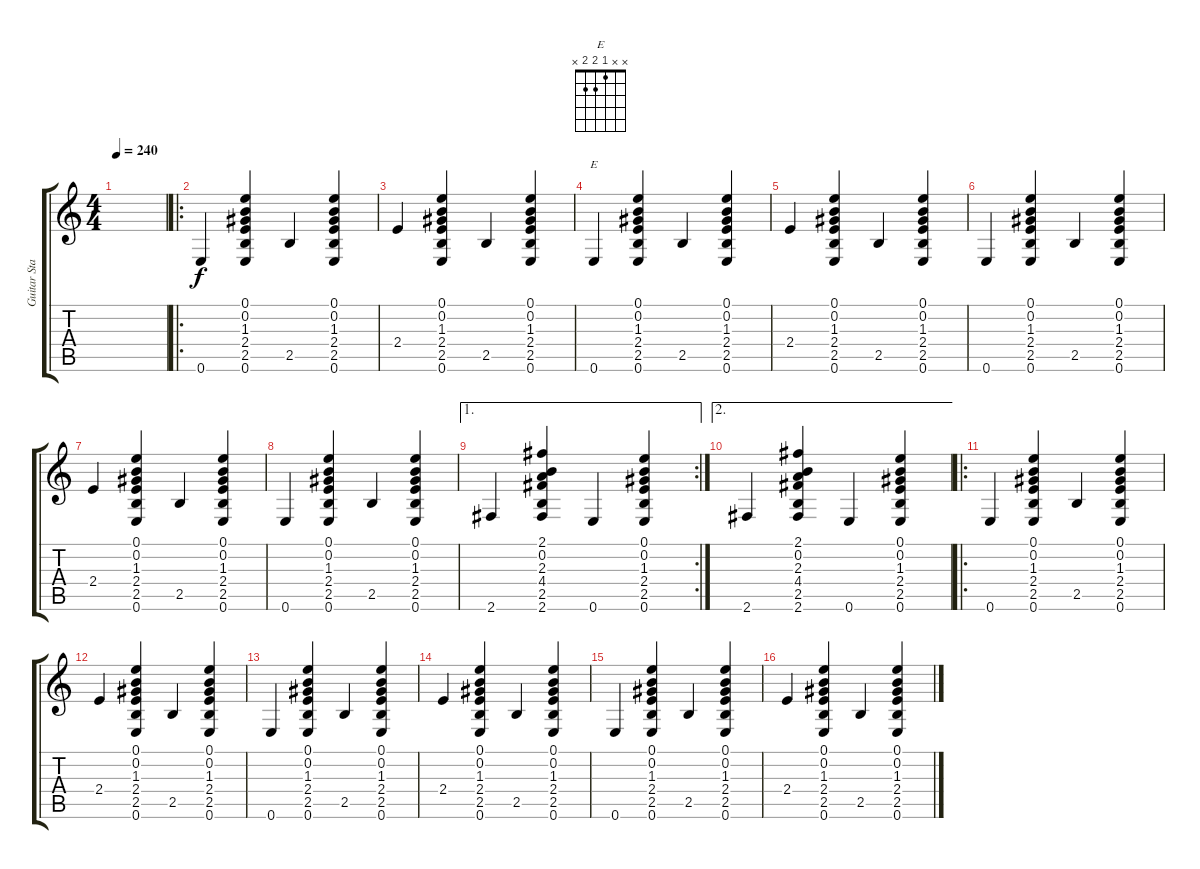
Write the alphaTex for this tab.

\track ("Guitar Standard" "Guitar Sta") {instrument acousticguitarsteel}
\staff {score tabs}
\tuning (E4 B3 G3 D3 A2 E2) {hide}
\chord ("E" x x 1 2 2 x)
\ts (4 4)
\tempo 240
\clef g2
\ks c
|
\ro
0.6.4 (0.1 0.2 1.3 2.4 2.5 0.6).4 2.5.4 (0.1 0.2 1.3 2.4 2.5 0.6).4 |
2.4.4 (0.1 0.2 1.3 2.4 2.5 0.6).4 2.5.4 (0.1 0.2 1.3 2.4 2.5 0.6).4 |
0.6.4{ch "E"} (0.1 0.2 1.3 2.4 2.5 0.6).4 2.5.4 (0.1 0.2 1.3 2.4 2.5 0.6).4 |
2.4.4 (0.1 0.2 1.3 2.4 2.5 0.6).4 2.5.4 (0.1 0.2 1.3 2.4 2.5 0.6).4 |
0.6.4 (0.1 0.2 1.3 2.4 2.5 0.6).4 2.5.4 (0.1 0.2 1.3 2.4 2.5 0.6).4 |
2.4.4 (0.1 0.2 1.3 2.4 2.5 0.6).4 2.5.4 (0.1 0.2 1.3 2.4 2.5 0.6).4 |
0.6.4 (0.1 0.2 1.3 2.4 2.5 0.6).4 2.5.4 (0.1 0.2 1.3 2.4 2.5 0.6).4 |
\ae 1
\rc 2
2.6.4 (2.1 0.2 2.3 4.4 2.5 2.6).4 0.6.4 (0.1 0.2 1.3 2.4 2.5 0.6).4 |
\ae 2
2.6.4 (2.1 0.2 2.3 4.4 2.5 2.6).4 0.6.4 (0.1 0.2 1.3 2.4 2.5 0.6).4 |
\ro
0.6.4 (0.1 0.2 1.3 2.4 2.5 0.6).4 2.5.4 (0.1 0.2 1.3 2.4 2.5 0.6).4 |
2.4.4 (0.1 0.2 1.3 2.4 2.5 0.6).4 2.5.4 (0.1 0.2 1.3 2.4 2.5 0.6).4 |
0.6.4 (0.1 0.2 1.3 2.4 2.5 0.6).4 2.5.4 (0.1 0.2 1.3 2.4 2.5 0.6).4 |
2.4.4 (0.1 0.2 1.3 2.4 2.5 0.6).4 2.5.4 (0.1 0.2 1.3 2.4 2.5 0.6).4 |
0.6.4 (0.1 0.2 1.3 2.4 2.5 0.6).4 2.5.4 (0.1 0.2 1.3 2.4 2.5 0.6).4 |
2.4.4 (0.1 0.2 1.3 2.4 2.5 0.6).4 2.5.4 (0.1 0.2 1.3 2.4 2.5 0.6).4
